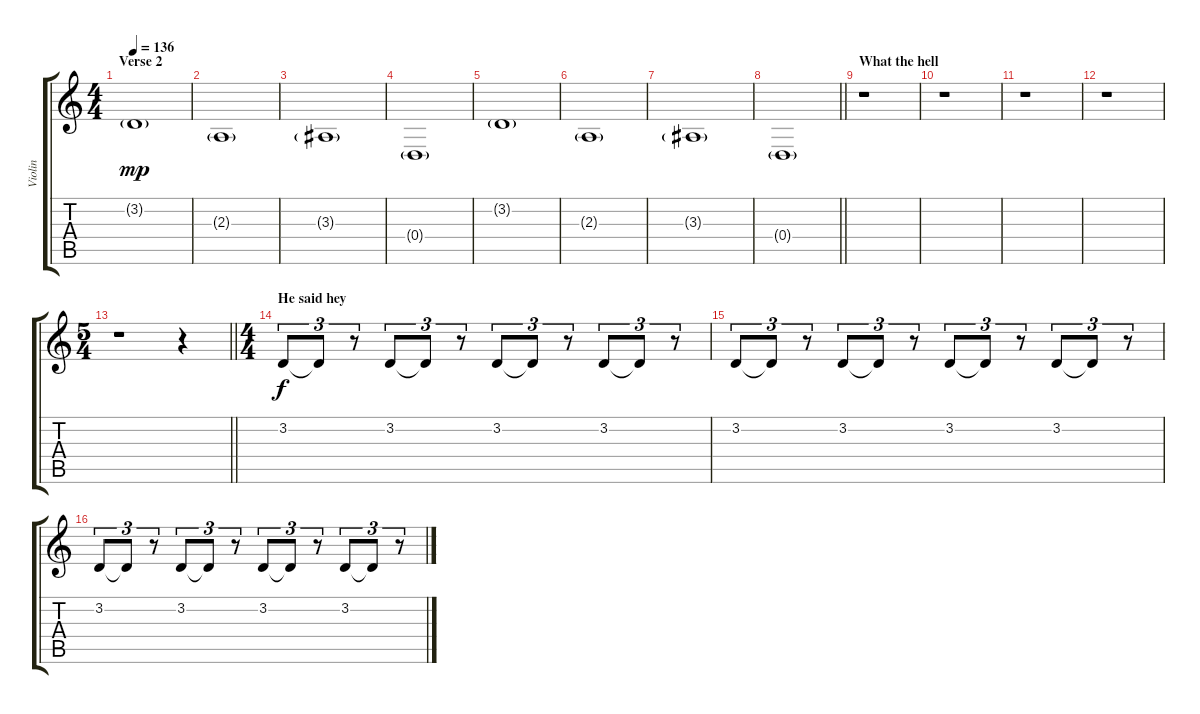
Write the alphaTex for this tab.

\track ("Violin" "Violin") {instrument violin}
\staff {score tabs}
\tuning (E4 B3 G3 D3 A2 E2) {hide}
\ts (4 4)
\section ("" "Verse 2")
\tempo 136
\clef g2
\ks c
3.2{g}.1{dy mp} |
2.3{g}.1 |
3.3{g}.1 |
0.4{g}.1 |
3.2{g}.1 |
2.3{g}.1 |
3.3{g}.1 |
\barLineRight lightlight
0.4{g}.1 |
\section ("" "What the hell")
r.1 |
r.1 |
r.1 |
r.1 |
\ts (5 4)
\barLineRight lightlight
r.1 r.4 |
\ts (4 4)
\section ("" "He said hey")
3.2.8{tu (3 2) dy f} 3.2{t}.8{tu (3 2)} r.8{tu (3 2)} 3.2.8{tu (3 2)} 3.2{t}.8{tu (3 2)} r.8{tu (3 2)} 3.2.8{tu (3 2)} 3.2{t}.8{tu (3 2)} r.8{tu (3 2)} 3.2.8{tu (3 2)} 3.2{t}.8{tu (3 2)} r.8{tu (3 2)} |
3.2.8{tu (3 2)} 3.2{t}.8{tu (3 2)} r.8{tu (3 2)} 3.2.8{tu (3 2)} 3.2{t}.8{tu (3 2)} r.8{tu (3 2)} 3.2.8{tu (3 2)} 3.2{t}.8{tu (3 2)} r.8{tu (3 2)} 3.2.8{tu (3 2)} 3.2{t}.8{tu (3 2)} r.8{tu (3 2)} |
3.2.8{tu (3 2)} 3.2{t}.8{tu (3 2)} r.8{tu (3 2)} 3.2.8{tu (3 2)} 3.2{t}.8{tu (3 2)} r.8{tu (3 2)} 3.2.8{tu (3 2)} 3.2{t}.8{tu (3 2)} r.8{tu (3 2)} 3.2.8{tu (3 2)} 3.2{t}.8{tu (3 2)} r.8{tu (3 2)}
